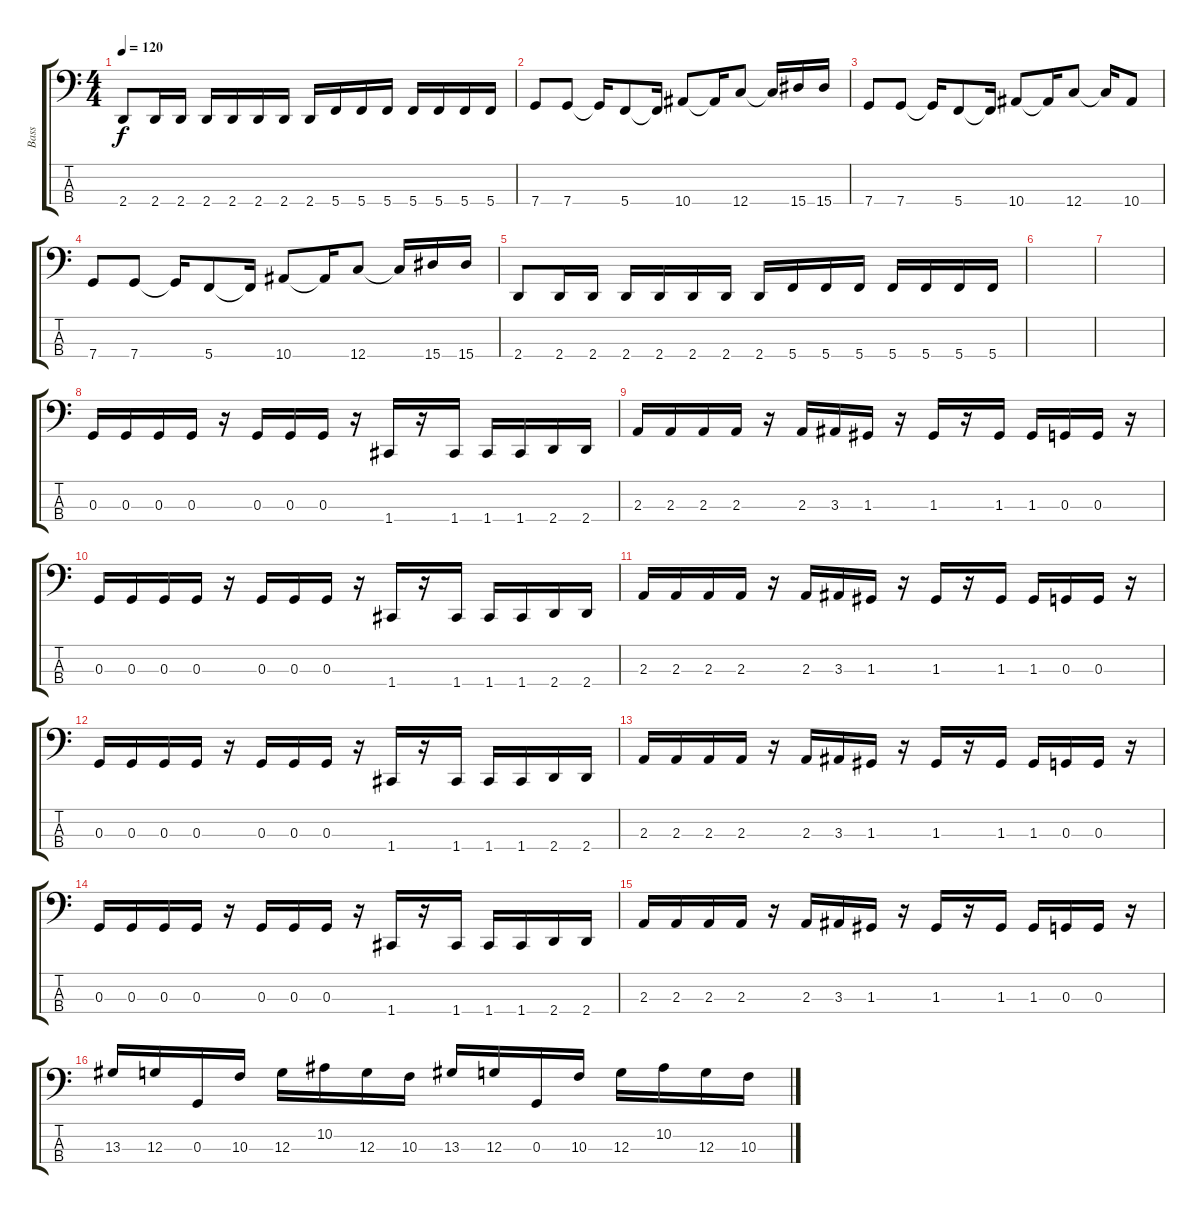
\track ("Bass" "Bass") {instrument electricbassfinger}
\staff {score tabs}
\tuning (F2 C2 G1 C1) {hide}
\ts (4 4)
\tempo 120
\clef f4
\ks c
2.4.8{dy f} 2.4.16 2.4.16 2.4.16 2.4.16 2.4.16 2.4.16 2.4.16 5.4.16 5.4.16 5.4.16 5.4.16 5.4.16 5.4.16 5.4.16 |
7.4.8 7.4.8 7.4{t}.16 5.4.8 5.4{t}.16 10.4.8 10.4{t}.16 12.4.8 12.4{t}.16 15.4.16 15.4.16 |
7.4.8 7.4.8 7.4{t}.16 5.4.8 5.4{t}.16 10.4.8 10.4{t}.16 12.4.8 12.4{t}.16 10.4.8 |
7.4.8 7.4.8 7.4{t}.16 5.4.8 5.4{t}.16 10.4.8 10.4{t}.16 12.4.8 12.4{t}.16 15.4.16 15.4.16 |
2.4.8 2.4.16 2.4.16 2.4.16 2.4.16 2.4.16 2.4.16 2.4.16 5.4.16 5.4.16 5.4.16 5.4.16 5.4.16 5.4.16 5.4.16 |
|
|
0.3.16 0.3.16 0.3.16 0.3.16 r.16 0.3.16 0.3.16 0.3.16 r.16 1.4.16 r.16 1.4.16 1.4.16 1.4.16 2.4.16 2.4.16 |
2.3.16 2.3.16 2.3.16 2.3.16 r.16 2.3.16 3.3.16 1.3.16 r.16 1.3.16 r.16 1.3.16 1.3.16 0.3.16 0.3.16 r.16 |
0.3.16 0.3.16 0.3.16 0.3.16 r.16 0.3.16 0.3.16 0.3.16 r.16 1.4.16 r.16 1.4.16 1.4.16 1.4.16 2.4.16 2.4.16 |
2.3.16 2.3.16 2.3.16 2.3.16 r.16 2.3.16 3.3.16 1.3.16 r.16 1.3.16 r.16 1.3.16 1.3.16 0.3.16 0.3.16 r.16 |
0.3.16 0.3.16 0.3.16 0.3.16 r.16 0.3.16 0.3.16 0.3.16 r.16 1.4.16 r.16 1.4.16 1.4.16 1.4.16 2.4.16 2.4.16 |
2.3.16 2.3.16 2.3.16 2.3.16 r.16 2.3.16 3.3.16 1.3.16 r.16 1.3.16 r.16 1.3.16 1.3.16 0.3.16 0.3.16 r.16 |
0.3.16 0.3.16 0.3.16 0.3.16 r.16 0.3.16 0.3.16 0.3.16 r.16 1.4.16 r.16 1.4.16 1.4.16 1.4.16 2.4.16 2.4.16 |
2.3.16 2.3.16 2.3.16 2.3.16 r.16 2.3.16 3.3.16 1.3.16 r.16 1.3.16 r.16 1.3.16 1.3.16 0.3.16 0.3.16 r.16 |
13.3.16 12.3.16 0.3.16 10.3.16 12.3.16 10.2.16 12.3.16 10.3.16 13.3.16 12.3.16 0.3.16 10.3.16 12.3.16 10.2.16 12.3.16 10.3.16
